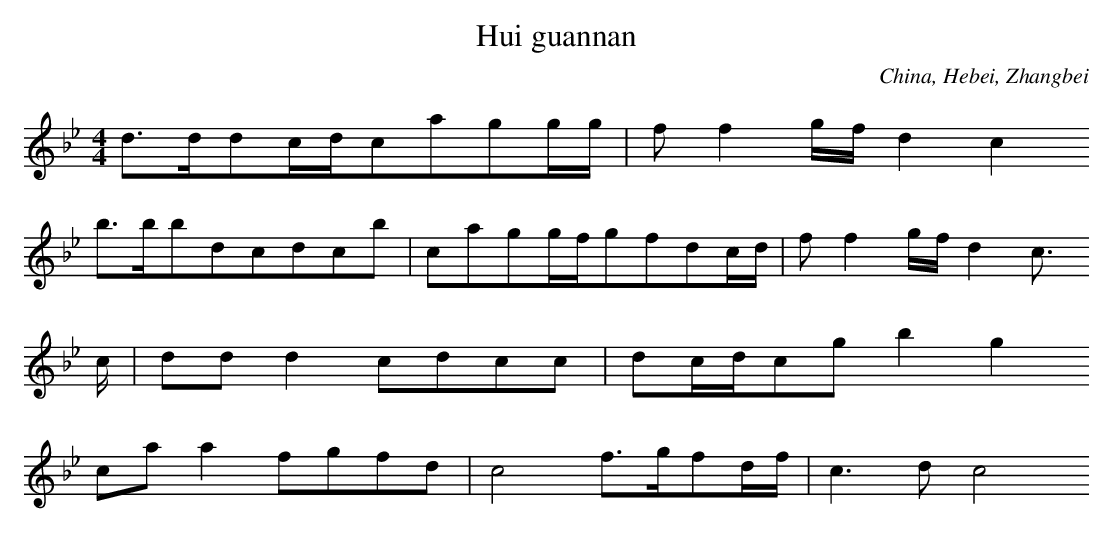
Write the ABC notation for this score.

X:1
T: Hui guannan
O: China, Hebei, Zhangbei
M: 4/4
L: 1/16
K: Bb
d3dd2cdc2a2g2gg | f2f4gfd4c4
b3bb2d2c2d2c2b2 | c2a2g2gfg2f2d2cd | f2f4gfd4c3
c | d2d2d4c2d2c2c2 | d2cdc2g2b4g4
c2a2a4f2g2f2d2 | c8f3gf2df | c6d2c8
